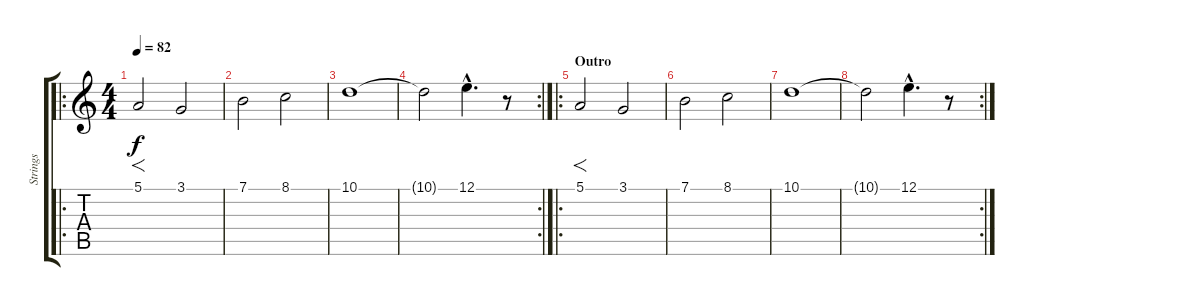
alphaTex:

\track ("Strings" "Strings") {instrument stringensemble1}
\staff {score tabs}
\tuning (E4 B3 G3 D3 A2 E2) {hide}
\ro
\ts (4 4)
\tempo 82
\clef g2
\ks c
5.1.2{f dy f} 3.1.2 |
7.1.2 8.1.2 |
10.1.1 |
\rc 2
10.1{t}.2 12.1{hac}.4{d} r.8 |
\ro
\section ("" "Outro")
5.1.2{f} 3.1.2 |
7.1.2 8.1.2 |
10.1.1 |
\rc 2
10.1{t}.2 12.1{hac}.4{d} r.8
